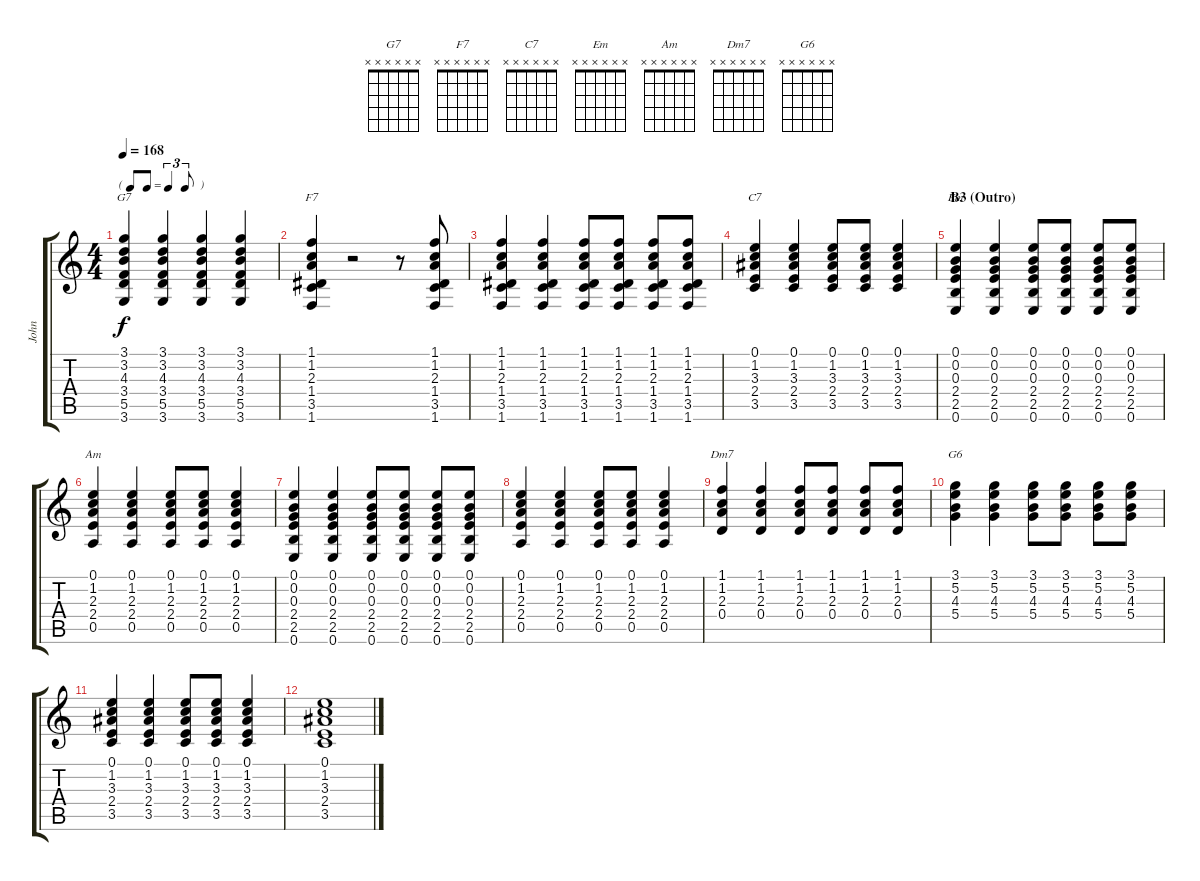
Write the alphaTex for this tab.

\track ("John" "John") {instrument electricguitarclean}
\staff {score tabs}
\tuning (E4 B3 G3 D3 A2 E2) {hide}
\chord ("G7" x x x x x x) {firstfret 0}
\chord ("F7" x x x x x x) {firstfret 0}
\chord ("C7" x x x x x x) {firstfret 0}
\chord ("Em" x x x x x x) {firstfret 0}
\chord ("Am" x x x x x x) {firstfret 0}
\chord ("Dm7" x x x x x x) {firstfret 0}
\chord ("G6" x x x x x x) {firstfret 0}
\ts (4 4)
\tf triplet8th
\tempo 168
\clef g2
\ks c
(3.1 3.2 4.3 3.4 5.5 3.6).4{ch "G7" dy f} (3.1 3.2 4.3 3.4 5.5 3.6).4 (3.1 3.2 4.3 3.4 5.5 3.6).4 (3.1 3.2 4.3 3.4 5.5 3.6).4 |
(1.1 1.2 2.3 1.4 3.5 1.6).4{ch "F7"} r.2 r.8 (1.1 1.2 2.3 1.4 3.5 1.6).8 |
(1.1 1.2 2.3 1.4 3.5 1.6).4 (1.1 1.2 2.3 1.4 3.5 1.6).4 (1.1 1.2 2.3 1.4 3.5 1.6).8 (1.1 1.2 2.3 1.4 3.5 1.6).8 (1.1 1.2 2.3 1.4 3.5 1.6).8 (1.1 1.2 2.3 1.4 3.5 1.6).8 |
\section ("" "")
(0.1 1.2 3.3 2.4 3.5).4{ch "C7"} (0.1 1.2 3.3 2.4 3.5).4 (0.1 1.2 3.3 2.4 3.5).8 (0.1 1.2 3.3 2.4 3.5).8 (0.1 1.2 3.3 2.4 3.5).4 |
\section ("" "B3 (Outro)")
(0.1 0.2 0.3 2.4 2.5 0.6).4{ch "Em"} (0.1 0.2 0.3 2.4 2.5 0.6).4 (0.1 0.2 0.3 2.4 2.5 0.6).8 (0.1 0.2 0.3 2.4 2.5 0.6).8 (0.1 0.2 0.3 2.4 2.5 0.6).8 (0.1 0.2 0.3 2.4 2.5 0.6).8 |
(0.1 1.2 2.3 2.4 0.5).4{ch "Am"} (0.1 1.2 2.3 2.4 0.5).4 (0.1 1.2 2.3 2.4 0.5).8 (0.1 1.2 2.3 2.4 0.5).8 (0.1 1.2 2.3 2.4 0.5).4 |
(0.1 0.2 0.3 2.4 2.5 0.6).4 (0.1 0.2 0.3 2.4 2.5 0.6).4 (0.1 0.2 0.3 2.4 2.5 0.6).8 (0.1 0.2 0.3 2.4 2.5 0.6).8 (0.1 0.2 0.3 2.4 2.5 0.6).8 (0.1 0.2 0.3 2.4 2.5 0.6).8 |
(0.1 1.2 2.3 2.4 0.5).4 (0.1 1.2 2.3 2.4 0.5).4 (0.1 1.2 2.3 2.4 0.5).8 (0.1 1.2 2.3 2.4 0.5).8 (0.1 1.2 2.3 2.4 0.5).4 |
(1.1 1.2 2.3 0.4).4{ch "Dm7"} (1.1 1.2 2.3 0.4).4 (1.1 1.2 2.3 0.4).8 (1.1 1.2 2.3 0.4).8 (1.1 1.2 2.3 0.4).8 (1.1 1.2 2.3 0.4).8 |
(3.1 5.2 4.3 5.4).4{ch "G6"} (3.1 5.2 4.3 5.4).4 (3.1 5.2 4.3 5.4).8 (3.1 5.2 4.3 5.4).8 (3.1 5.2 4.3 5.4).8 (3.1 5.2 4.3 5.4).8 |
(0.1 1.2 3.3 2.4 3.5).4 (0.1 1.2 3.3 2.4 3.5).4 (0.1 1.2 3.3 2.4 3.5).8 (0.1 1.2 3.3 2.4 3.5).8 (0.1 1.2 3.3 2.4 3.5).4 |
(0.1 1.2 3.3 2.4 3.5).1
